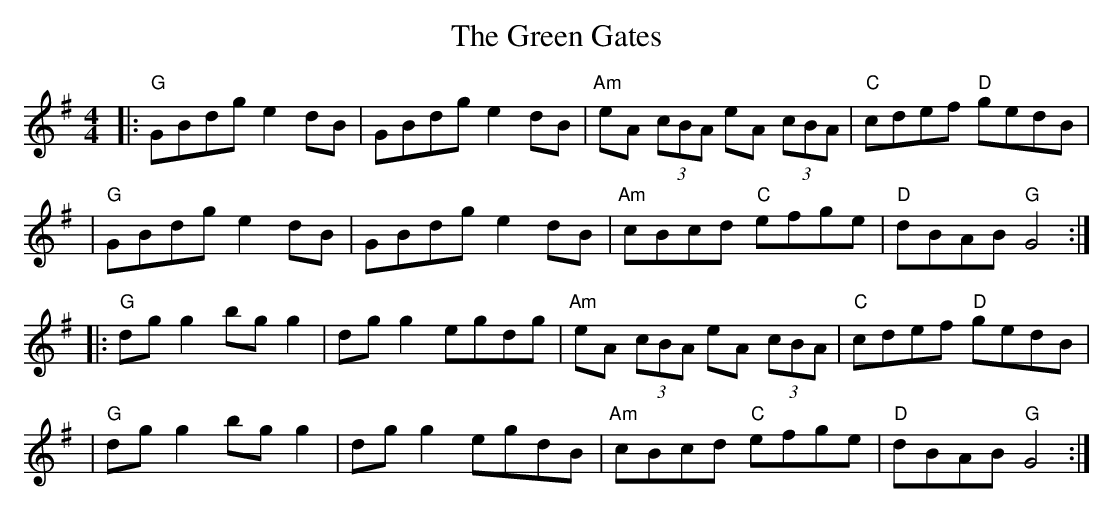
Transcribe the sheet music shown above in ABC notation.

X:1
T:The Green Gates
M:4/4
L:1/8
K:G
|: "G" GBdg e2 dB | GBdg e2 dB | "Am" eA (3cBA eA (3cBA | "C" cdef "D" gedB |
| "G" GBdg e2 dB | GBdg e2 dB | "Am" cBcd "C" efge | "D" dBAB "G" G4 :|
|: "G" dg g2 bg g2 | dg g2 egdg | "Am" eA (3cBA eA (3cBA | "C" cdef "D" gedB |
| "G" dg g2 bg g2 | dg g2 egdB | "Am" cBcd "C" efge | "D" dBAB "G" G4 :|
